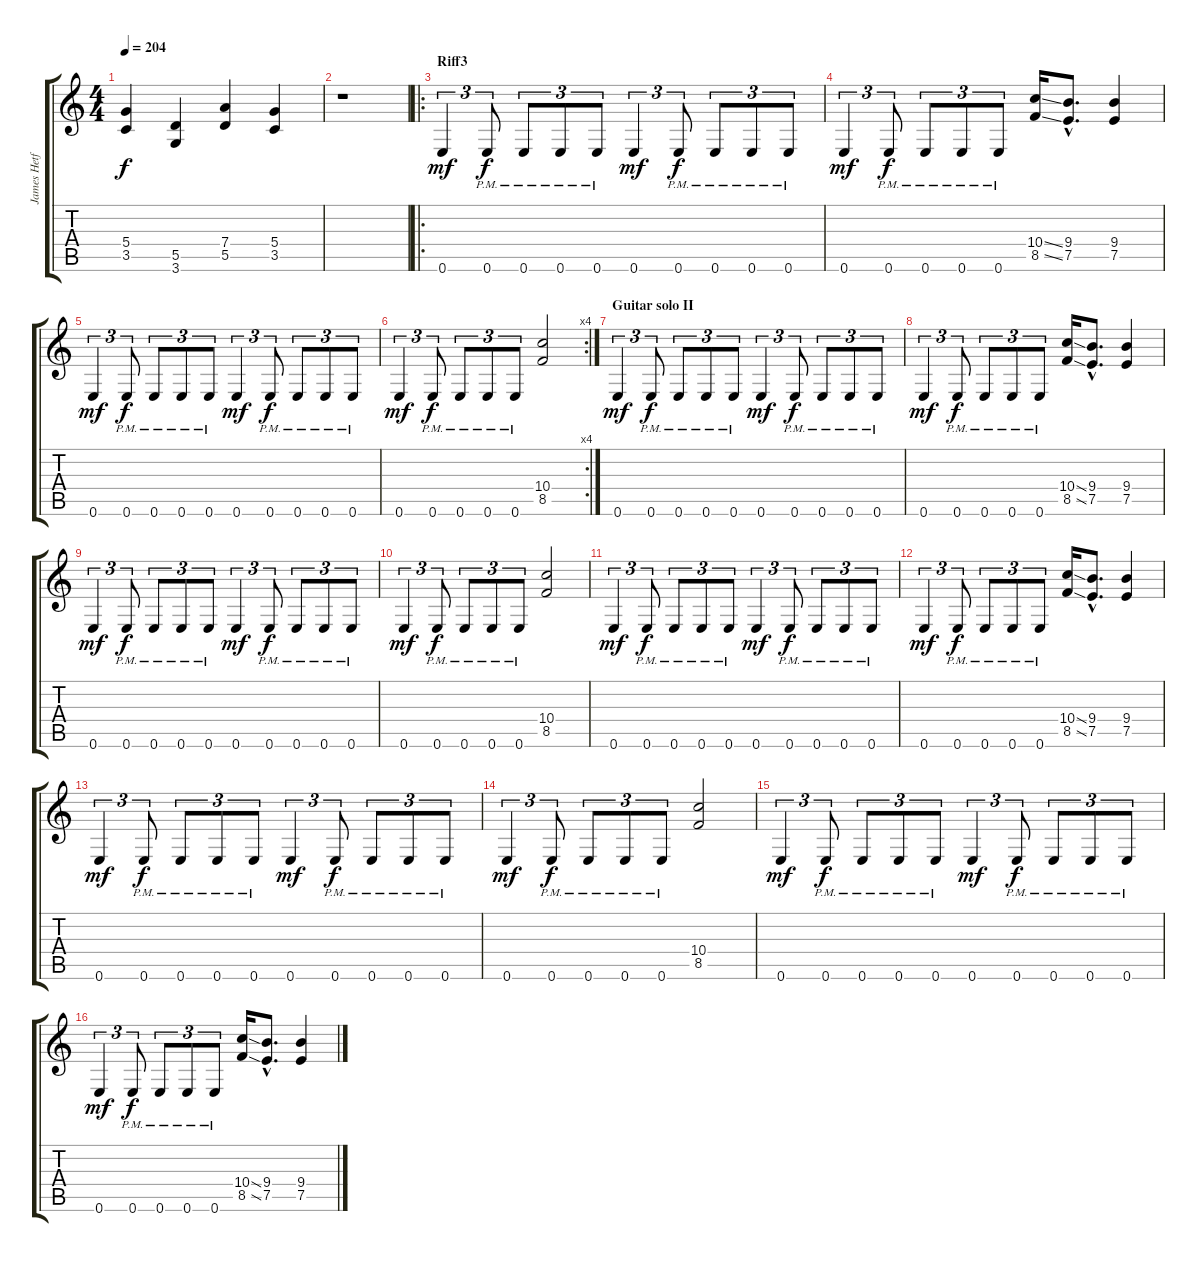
\track ("James Hetfield (Guitar 1)" "James Hetf") {instrument distortionguitar}
\staff {score tabs}
\tuning (E4 B3 G3 D3 A2 E2) {hide}
\ts (4 4)
\tempo 204
\clef g2
\ks c
(5.4 3.5).4{dy f} (5.5 3.6).4 (7.4 5.5).4 (5.4 3.5).4 |
r.1 |
\ro
\section ("" "Riff3")
0.6.4{tu (3 2) dy mf} 0.6{pm}.8{tu (3 2) dy f} 0.6{pm}.8{tu (3 2)} 0.6{pm}.8{tu (3 2)} 0.6{pm}.8{tu (3 2)} 0.6.4{tu (3 2) dy mf} 0.6{pm}.8{tu (3 2) dy f} 0.6{pm}.8{tu (3 2)} 0.6{pm}.8{tu (3 2)} 0.6{pm}.8{tu (3 2)} |
0.6.4{tu (3 2) dy mf} 0.6{pm}.8{tu (3 2) dy f} 0.6{pm}.8{tu (3 2)} 0.6{pm}.8{tu (3 2)} 0.6{pm}.8{tu (3 2)} (10.4{ss} 8.5{ss}).16 (9.4{hac} 7.5{hac}).8{d} (9.4 7.5).4 |
0.6.4{tu (3 2) dy mf} 0.6{pm}.8{tu (3 2) dy f} 0.6{pm}.8{tu (3 2)} 0.6{pm}.8{tu (3 2)} 0.6{pm}.8{tu (3 2)} 0.6.4{tu (3 2) dy mf} 0.6{pm}.8{tu (3 2) dy f} 0.6{pm}.8{tu (3 2)} 0.6{pm}.8{tu (3 2)} 0.6{pm}.8{tu (3 2)} |
\rc 4
0.6.4{tu (3 2) dy mf} 0.6{pm}.8{tu (3 2) dy f} 0.6{pm}.8{tu (3 2)} 0.6{pm}.8{tu (3 2)} 0.6{pm}.8{tu (3 2)} (10.4 8.5).2 |
\section ("" "Guitar solo II")
0.6.4{tu (3 2) dy mf} 0.6{pm}.8{tu (3 2) dy f} 0.6{pm}.8{tu (3 2)} 0.6{pm}.8{tu (3 2)} 0.6{pm}.8{tu (3 2)} 0.6.4{tu (3 2) dy mf} 0.6{pm}.8{tu (3 2) dy f} 0.6{pm}.8{tu (3 2)} 0.6{pm}.8{tu (3 2)} 0.6{pm}.8{tu (3 2)} |
0.6.4{tu (3 2) dy mf} 0.6{pm}.8{tu (3 2) dy f} 0.6{pm}.8{tu (3 2)} 0.6{pm}.8{tu (3 2)} 0.6{pm}.8{tu (3 2)} (10.4{ss} 8.5{ss}).16 (9.4{hac} 7.5{hac}).8{d} (9.4 7.5).4 |
0.6.4{tu (3 2) dy mf} 0.6{pm}.8{tu (3 2) dy f} 0.6{pm}.8{tu (3 2)} 0.6{pm}.8{tu (3 2)} 0.6{pm}.8{tu (3 2)} 0.6.4{tu (3 2) dy mf} 0.6{pm}.8{tu (3 2) dy f} 0.6{pm}.8{tu (3 2)} 0.6{pm}.8{tu (3 2)} 0.6{pm}.8{tu (3 2)} |
0.6.4{tu (3 2) dy mf} 0.6{pm}.8{tu (3 2) dy f} 0.6{pm}.8{tu (3 2)} 0.6{pm}.8{tu (3 2)} 0.6{pm}.8{tu (3 2)} (10.4 8.5).2 |
0.6.4{tu (3 2) dy mf} 0.6{pm}.8{tu (3 2) dy f} 0.6{pm}.8{tu (3 2)} 0.6{pm}.8{tu (3 2)} 0.6{pm}.8{tu (3 2)} 0.6.4{tu (3 2) dy mf} 0.6{pm}.8{tu (3 2) dy f} 0.6{pm}.8{tu (3 2)} 0.6{pm}.8{tu (3 2)} 0.6{pm}.8{tu (3 2)} |
0.6.4{tu (3 2) dy mf} 0.6{pm}.8{tu (3 2) dy f} 0.6{pm}.8{tu (3 2)} 0.6{pm}.8{tu (3 2)} 0.6{pm}.8{tu (3 2)} (10.4{ss} 8.5{ss}).16 (9.4{hac} 7.5{hac}).8{d} (9.4 7.5).4 |
0.6.4{tu (3 2) dy mf} 0.6{pm}.8{tu (3 2) dy f} 0.6{pm}.8{tu (3 2)} 0.6{pm}.8{tu (3 2)} 0.6{pm}.8{tu (3 2)} 0.6.4{tu (3 2) dy mf} 0.6{pm}.8{tu (3 2) dy f} 0.6{pm}.8{tu (3 2)} 0.6{pm}.8{tu (3 2)} 0.6{pm}.8{tu (3 2)} |
0.6.4{tu (3 2) dy mf} 0.6{pm}.8{tu (3 2) dy f} 0.6{pm}.8{tu (3 2)} 0.6{pm}.8{tu (3 2)} 0.6{pm}.8{tu (3 2)} (10.4 8.5).2 |
0.6.4{tu (3 2) dy mf} 0.6{pm}.8{tu (3 2) dy f} 0.6{pm}.8{tu (3 2)} 0.6{pm}.8{tu (3 2)} 0.6{pm}.8{tu (3 2)} 0.6.4{tu (3 2) dy mf} 0.6{pm}.8{tu (3 2) dy f} 0.6{pm}.8{tu (3 2)} 0.6{pm}.8{tu (3 2)} 0.6{pm}.8{tu (3 2)} |
0.6.4{tu (3 2) dy mf} 0.6{pm}.8{tu (3 2) dy f} 0.6{pm}.8{tu (3 2)} 0.6{pm}.8{tu (3 2)} 0.6{pm}.8{tu (3 2)} (10.4{ss} 8.5{ss}).16 (9.4{hac} 7.5{hac}).8{d} (9.4 7.5).4
